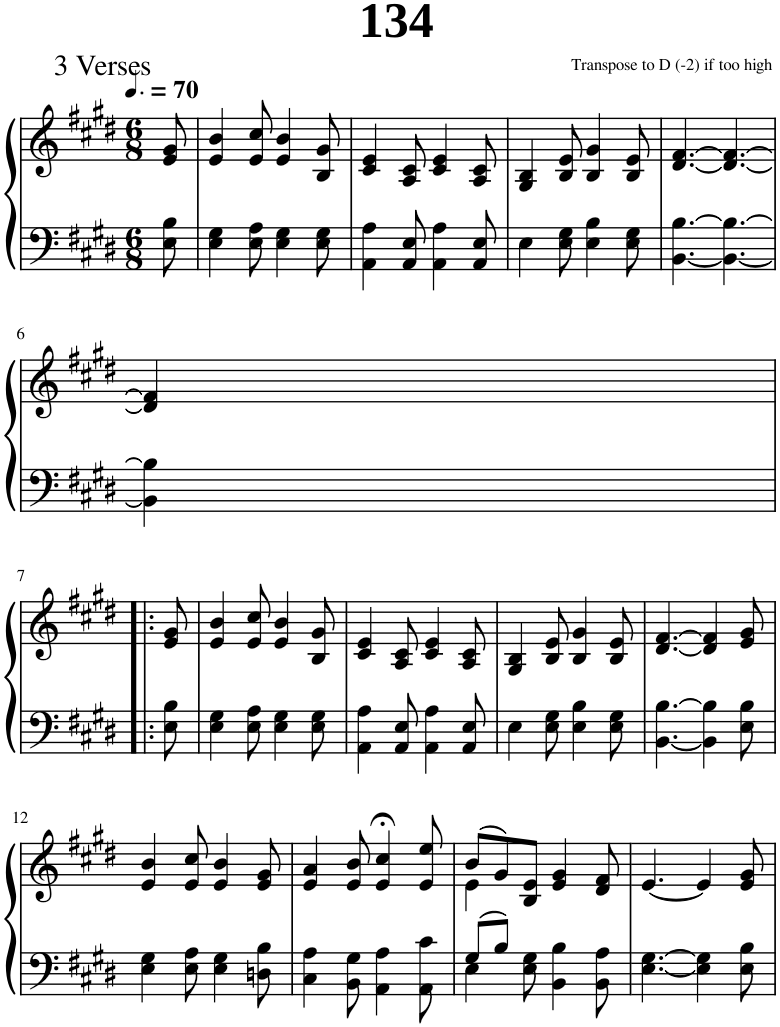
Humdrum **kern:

**kern	**kern
*part1	*part1
*staff2	*staff1
*I"Piano	*
*I'Pno.	*
*clefF4	*clefG2
*k[f#c#g#d#]	*k[f#c#g#d#]
*M6/8	*M6/8
*MM105	*MM105
=1	=1
8E\ 8B\	8e/ 8g#/
=2	=2
4E\ 4G#\	4e/ 4b/
8E\ 8A\	8e/ 8cc#/
4E\ 4G#\	4e/ 4b/
8E\ 8G#\	8B/ 8g#/
=3	=3
4AA\ 4A\	4c#/ 4e/
8AA/ 8E/	8A/ 8c#/
4AA\ 4A\	4c#/ 4e/
8AA/ 8E/	8A/ 8c#/
=4	=4
4E\	4G#/ 4B/
8E\ 8G#\	8B/ 8e/
4E\ 4B\	4B/ 4g#/
8E\ 8G#\	8B/ 8e/
=5	=5
[4.BB\ [4.B\	[4.d#/ [4.f#/
4.BB\_ 4.B\_	4.d#/_ 4.f#/_
!!LO:LB:g=z
=6	=6
4BB\] 4B\]	4d#/] 4f#/]
!!LO:LB:g=z
=7!|:	=7!|:
8E\ 8B\	8e/ 8g#/
=8	=8
4E\ 4G#\	4e/ 4b/
8E\ 8A\	8e/ 8cc#/
4E\ 4G#\	4e/ 4b/
8E\ 8G#\	8B/ 8g#/
=9	=9
4AA\ 4A\	4c#/ 4e/
8AA/ 8E/	8A/ 8c#/
4AA\ 4A\	4c#/ 4e/
8AA/ 8E/	8A/ 8c#/
=10	=10
4E\	4G#/ 4B/
8E\ 8G#\	8B/ 8e/
4E\ 4B\	4B/ 4g#/
8E\ 8G#\	8B/ 8e/
=11	=11
[4.BB\ [4.B\	[4.d#/ [4.f#/
4BB\] 4B\]	4d#/] 4f#/]
8E\ 8B\	8e/ 8g#/
!!LO:LB:g=z
=12	=12
4E\ 4G#\	4e/ 4b/
8E\ 8A\	8e/ 8cc#/
4E\ 4G#\	4e/ 4b/
8Dn\ 8B\	8e/ 8g#/
=13	=13
4C#\ 4A\	4e/ 4a/
8BB\ 8G#\	8e/ 8b/
4AA\ 4A\	4e/;< 4cc#/;<
8AA\ 8c#\	8e/ 8ee/
=14	=14
*^	*^
8G#/L	4E\	(8b/L	4e\
8B/J	.	8g#/)	.
2ryy	8E\ 8G#\	8B/ 8e/J	2ryy
.	4BB\ 4B\	4e/ 4g#/	.
.	8BB\ 8A\	8d#/ 8f#/	.
*v	*v	*	*
*	*v	*v
=15	=15
[4.E\ [4.G#\	[4.e/
4E\] 4G#\]	4e/]
8E\ 8B\	8e/ 8g#/
=	=
*-	*-
